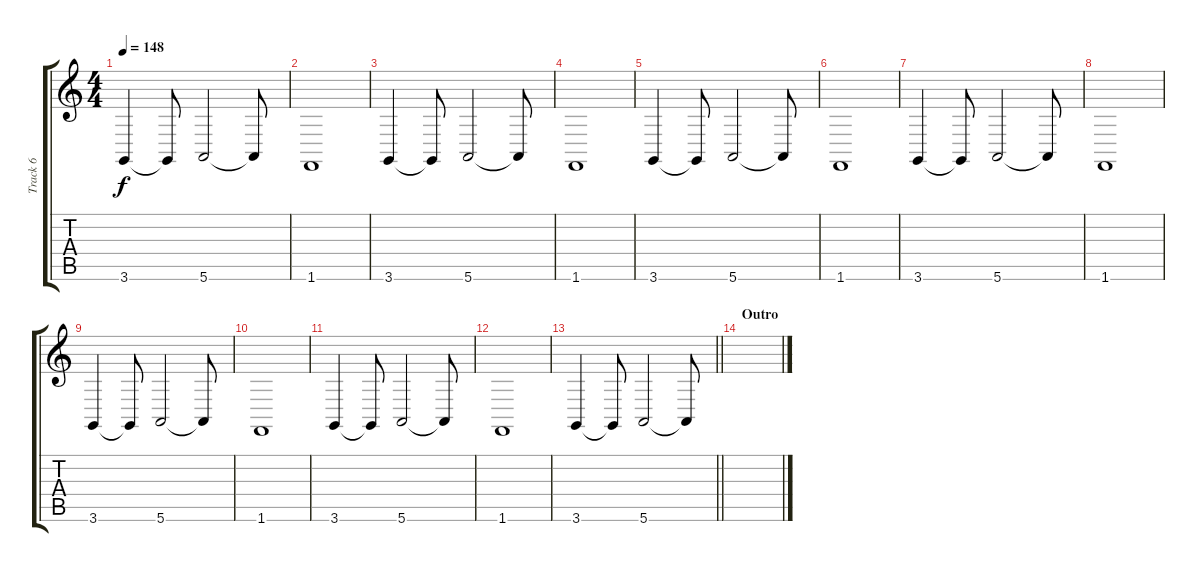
\track ("Track 6" "Track 6") {instrument lead1square}
\staff {score tabs}
\tuning (E4 B3 G3 D3 A2 E2) {hide}
\ts (4 4)
\tempo 148
\clef g2
\ks c
3.6.4{dy f} 3.6{t}.8 5.6.2 5.6{t}.8 |
1.6.1 |
3.6.4 3.6{t}.8 5.6.2 5.6{t}.8 |
1.6.1 |
3.6.4 3.6{t}.8 5.6.2 5.6{t}.8 |
1.6.1 |
3.6.4 3.6{t}.8 5.6.2 5.6{t}.8 |
1.6.1 |
3.6.4 3.6{t}.8 5.6.2 5.6{t}.8 |
1.6.1 |
3.6.4 3.6{t}.8 5.6.2 5.6{t}.8 |
1.6.1 |
\barLineRight lightlight
3.6.4 3.6{t}.8 5.6.2 5.6{t}.8 |
\section ("" "Outro")
